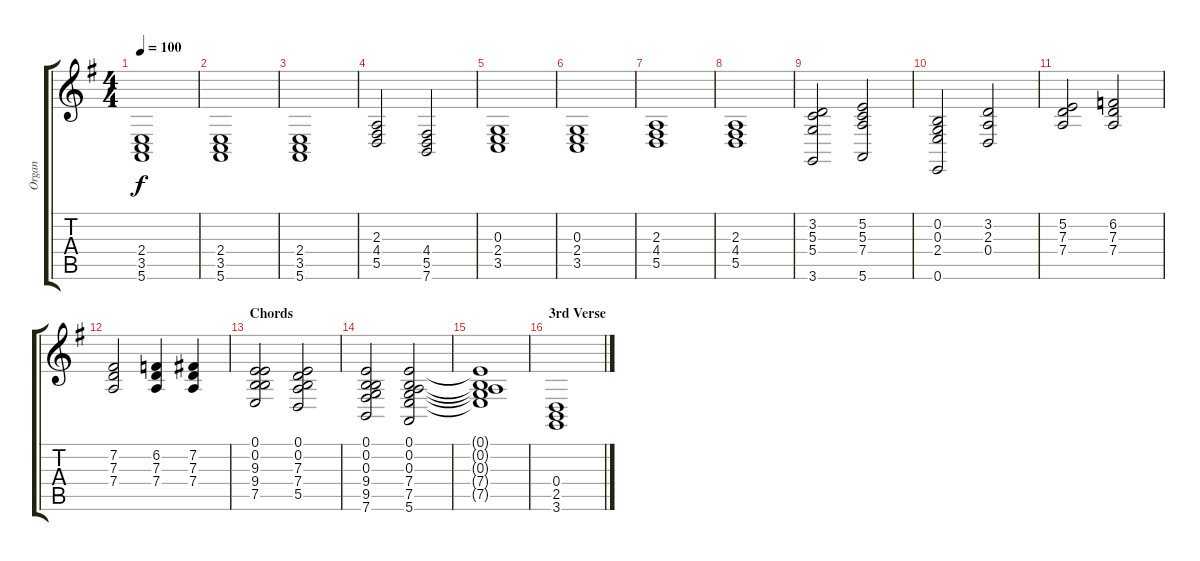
\track ("Organ" "Organ") {instrument drawbarorgan}
\staff {score tabs}
\tuning (E4 B3 G3 D3 A2 E2) {hide}
\ts (4 4)
\tempo 100
\clef g2
\ks eminor
(2.4 3.5 5.6).1{dy f} |
(2.4 3.5 5.6).1 |
(2.4 3.5 5.6).1 |
(2.3 4.4 5.5).2 (4.4 5.5 7.6).2 |
(0.3 2.4 3.5).1 |
(0.3 2.4 3.5).1 |
(2.3 4.4 5.5).1 |
(2.3 4.4 5.5).1 |
(3.2 5.3 5.4 3.6).2 (5.2 5.3 7.4 5.6).2 |
(0.2 0.3 2.4 0.6).2 (3.2 2.3 0.4).2 |
(5.2 7.3 7.4).2 (6.2 7.3 7.4).2 |
(7.2 7.3 7.4).2 (6.2 7.3 7.4).4 (7.2 7.3 7.4).4 |
\section ("" "Chords")
(0.1 0.2 9.3 9.4 7.5).2{volume 16} (0.1 0.2 7.3 7.4 5.5).2 |
(0.1 0.2 0.3 9.4 9.5 7.6).2 (0.1 0.2 0.3 7.4 7.5 5.6).2 |
(0.1{t} 0.2{t} 0.3{t} 7.4{t} 7.5{t}).1 |
\section ("" "3rd Verse")
(0.4 2.5 3.6).1
